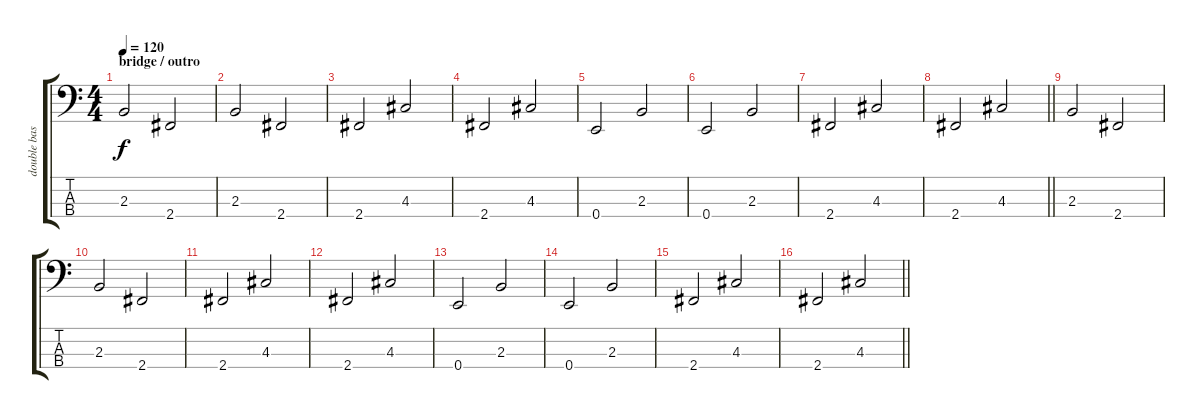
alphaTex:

\track ("double bass" "double bas") {instrument electricbassfinger}
\staff {score tabs}
\tuning (G2 D2 A1 E1) {hide}
\ts (4 4)
\section ("" "bridge / outro ")
\tempo 120
\clef f4
\ks c
2.3.2{dy f} 2.4.2 |
2.3.2 2.4.2 |
2.4.2 4.3.2 |
2.4.2 4.3.2 |
0.4.2 2.3.2 |
0.4.2 2.3.2 |
2.4.2 4.3.2 |
\barLineRight lightlight
2.4.2 4.3.2 |
2.3.2 2.4.2 |
2.3.2 2.4.2 |
2.4.2 4.3.2 |
2.4.2 4.3.2 |
0.4.2 2.3.2 |
0.4.2 2.3.2 |
2.4.2 4.3.2 |
\barLineRight lightlight
2.4.2 4.3.2
